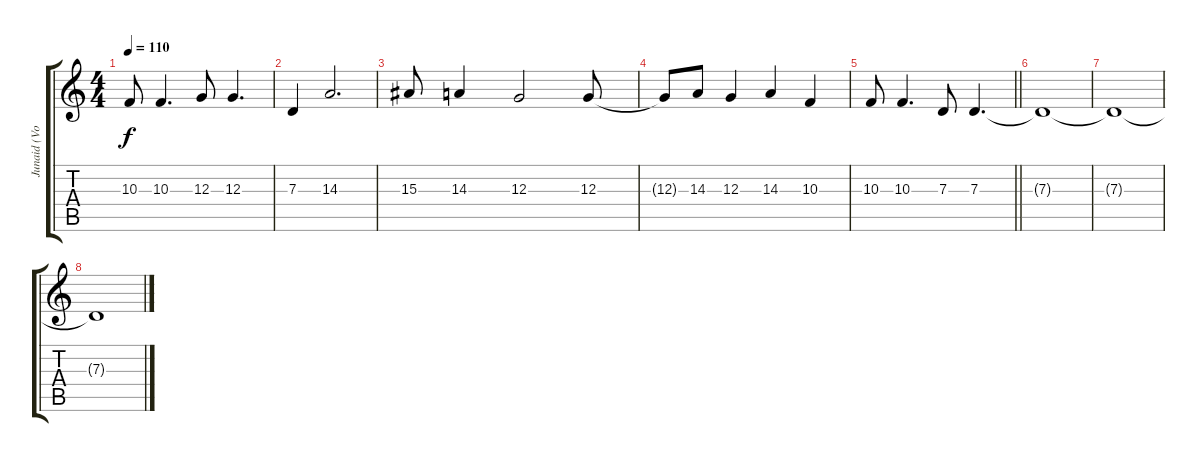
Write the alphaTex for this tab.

\track ("Junaid (Vocals)" "Junaid (Vo") {instrument acousticgrandpiano}
\staff {score tabs}
\tuning (E4 B3 G3 D3 A2 D2) {hide}
\ts (4 4)
\tempo 110
\clef g2
\ks c
10.3.8{dy f} 10.3.4{d} 12.3.8 12.3.4{d} |
7.3.4{volume 16 balance 16 instrument acousticgrandpiano} 14.3.2{d} |
15.3.8 14.3.4 12.3.2 12.3.8 |
12.3{t}.8 14.3.8 12.3.4 14.3.4 10.3.4 |
\barLineRight lightlight
10.3.8 10.3.4{d} 7.3.8 7.3.4{d} |
7.3{t}.1 |
7.3{t}.1 |
7.3{t}.1
